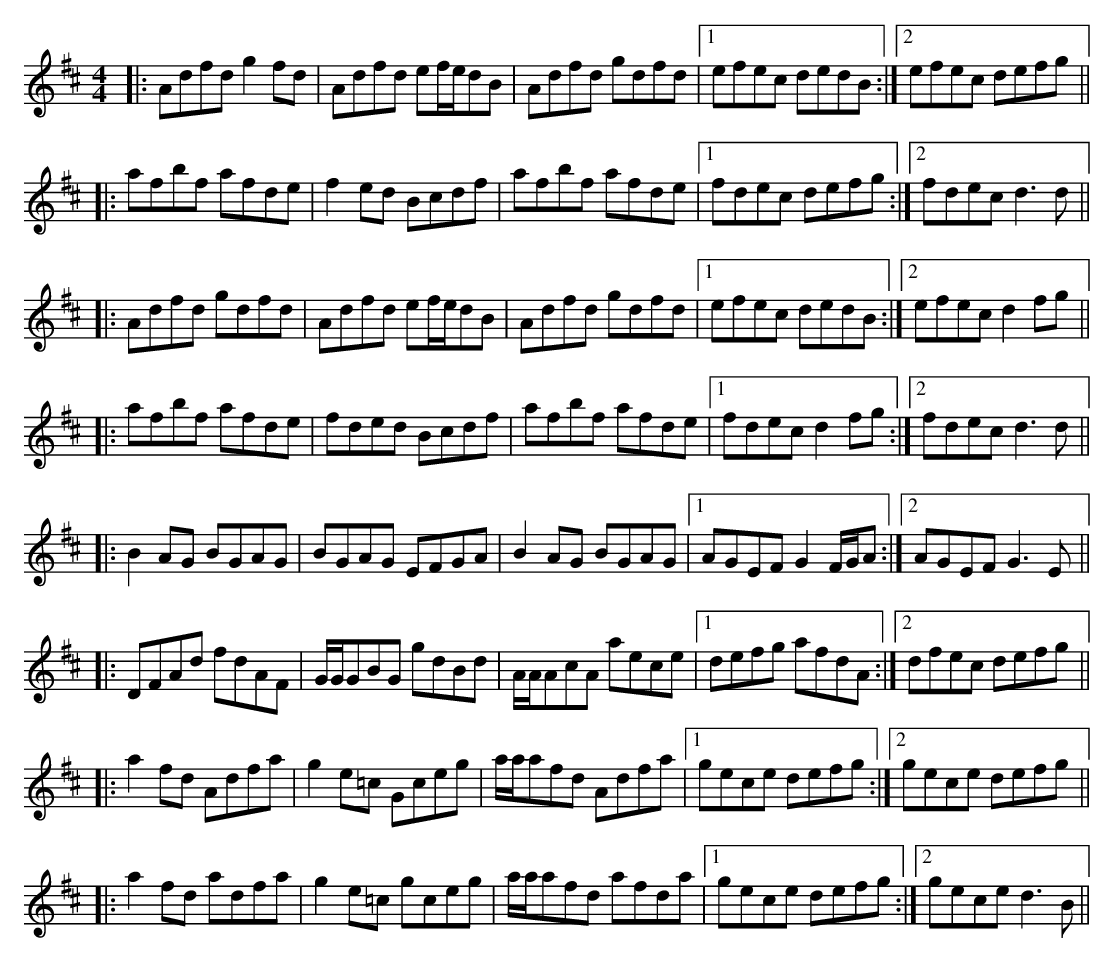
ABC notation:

X:1
M:4/4
K:D
|: Adfd g2fd | Adfd ef/e/dB | Adfd gdfd |1 efec dedB :|2 efec defg ||
|: afbf afde | f2ed Bcdf | afbf afde |1 fdec defg :|2 fdec d3d ||
|: Adfd gdfd | Adfd ef/e/dB | Adfd gdfd |1 efec dedB :|2 efec d2fg ||
|: afbf afde | fded Bcdf | afbf afde |1 fdec d2fg :|2 fdec d3d ||
|: B2AG BGAG | BGAG EFGA | B2AG BGAG |1 AGEF G2F/G/A :|2 AGEF G3E ||
|: DFAd fdAF | G/G/GBG gdBd | A/A/AcA aece |1 defg afdA :|2 dfec defg ||
|: a2fd Adfa | g2e=c Gceg | a/a/afd Adfa |1 gece defg :|2 gece defg ||
|: a2fd adfa | g2e=c gceg | a/a/afd afda |1 gece defg :|2 gece d3B ||
